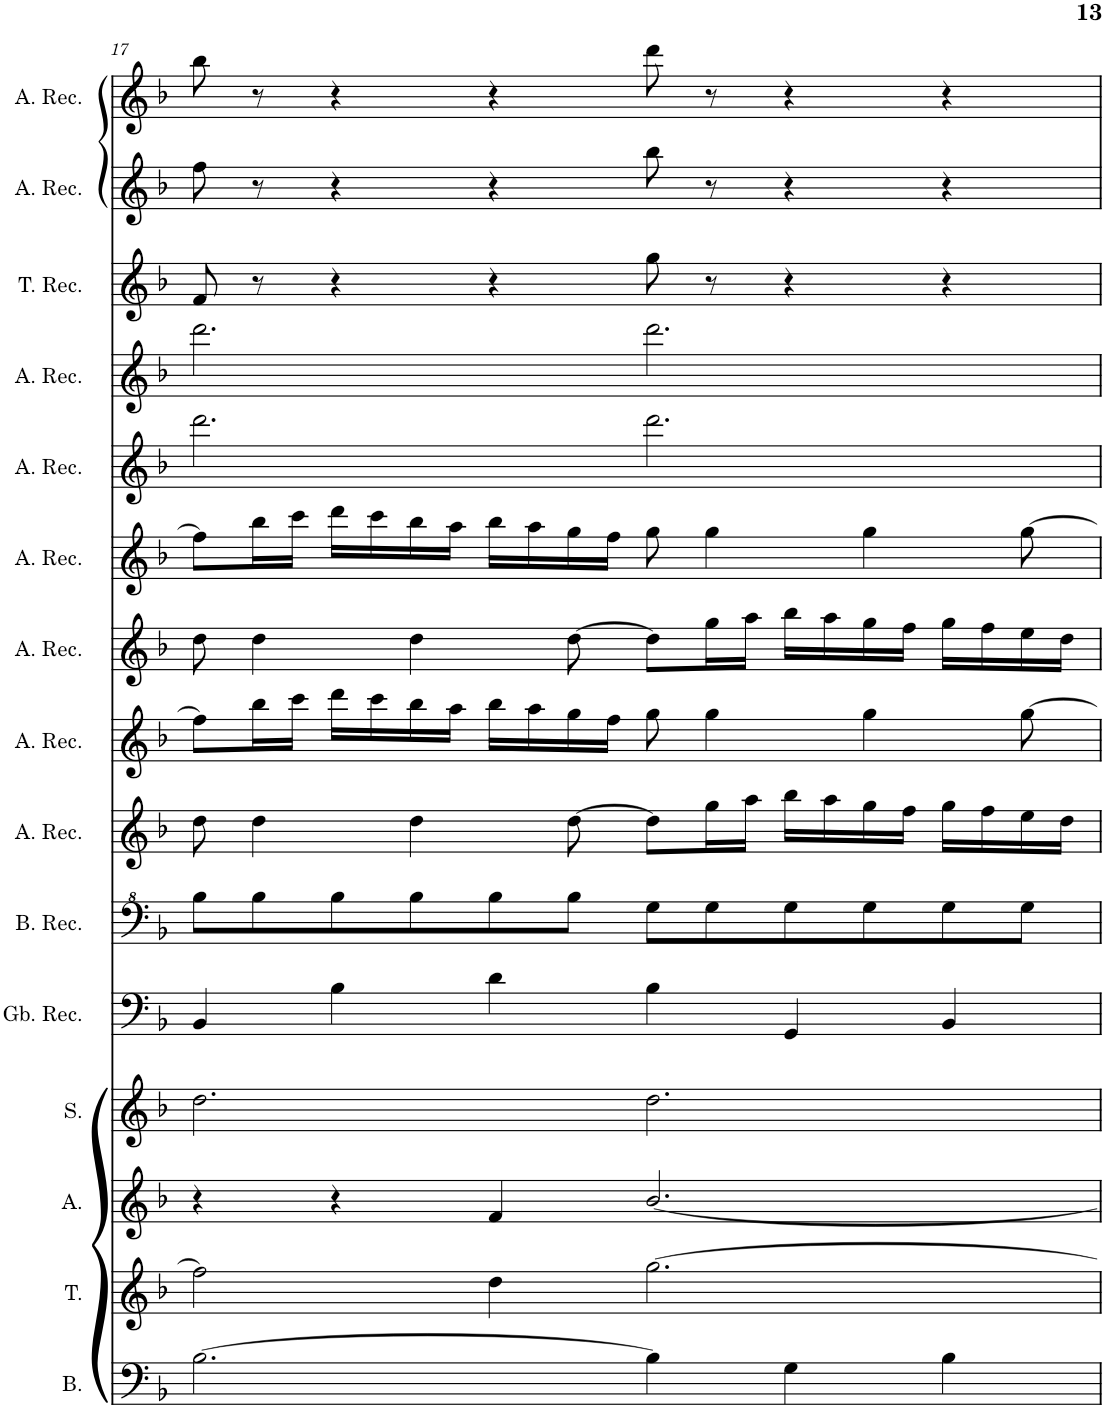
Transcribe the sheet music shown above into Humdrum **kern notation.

**kern	**kern	**kern	**kern	**kern	**kern	**kern	**kern	**kern	**kern	**kern	**kern	**kern	**kern	**kern	**kern
*part16	*part15	*part14	*part13	*part12	*part11	*part10	*part9	*part8	*part7	*part6	*part5	*part4	*part3	*part2	*part1
*staff16	*staff15	*staff14	*staff13	*staff12	*staff11	*staff10	*staff9	*staff8	*staff7	*staff6	*staff5	*staff4	*staff3	*staff2	*staff1
*I"Bass	*I"Tenor	*I"Alto	*I"Soprano	*I"Greatbass Recorder	*I"Bass Recorder	*I"Alto Recorder	*I"Alto Recorder	*I"Alto Recorder	*I"Alto Recorder	*I"Alto Recorder	*I"Alto Recorder	*I"Timpani	*I"Tenor Recorder	*I"Alto Recorder	*I"Alto Recorder
*I'B.	*I'T.	*I'A.	*I'S.	*I'Gb. Rec.	*I'B. Rec.	*I'A. Rec.	*I'A. Rec.	*I'A. Rec.	*I'A. Rec.	*I'A. Rec.	*I'A. Rec.	*I'Timp.	*I'T. Rec.	*I'A. Rec.	*I'A. Rec.
!!LO:PB:g=z
*clefF4	*clefG2	*clefG2	*clefG2	*clefF4	*clefF^4	*clefG2	*clefG2	*clefG2	*clefG2	*clefG2	*clefG2	*clefF4	*clefG2	*clefG2	*clefG2
*k[b-]	*k[b-]	*k[b-]	*k[b-]	*k[b-]	*k[b-]	*k[b-]	*k[b-]	*k[b-]	*k[b-]	*k[b-]	*k[b-]	*k[b-]	*k[b-]	*k[b-]	*k[b-]
*M6/4	*M6/4	*M6/4	*M6/4	*M6/4	*M6/4	*M6/4	*M6/4	*M6/4	*M6/4	*M6/4	*M6/4	*M6/4	*M6/4	*M6/4	*M6/4
=17	=17	=17	=17	=17	=17	=17	=17	=17	=17	=17	=17	=17	=17	=17	=17
[2.B-\	2ff\]	4r	2.dd\	4BB-/	8b-\L	8dd\	8ff\L]	8dd\	8ff\L]	2.ddd\	2.ddd\	8F	8f/	8ff\	8bb-\
.	.	.	.	.	8b-\	4dd\	16bb-\L	4dd\	16bb-\L	.	.	8r	8r	8r	8r
.	.	.	.	.	.	.	16ccc\JJ	.	16ccc\JJ	.	.	.	.	.	.
.	.	4r	.	4B-\	8b-\	.	16ddd\LL	.	16ddd\LL	.	.	4r	4r	4r	4r
.	.	.	.	.	.	.	16ccc\	.	16ccc\	.	.	.	.	.	.
.	.	.	.	.	8b-\	4dd\	16bb-\	4dd\	16bb-\	.	.	.	.	.	.
.	.	.	.	.	.	.	16aa\JJ	.	16aa\JJ	.	.	.	.	.	.
.	4dd\	4f/	.	4d\	8b-\	.	16bb-\LL	.	16bb-\LL	.	.	4r	4r	4r	4r
.	.	.	.	.	.	.	16aa\	.	16aa\	.	.	.	.	.	.
.	.	.	.	.	8b-\J	[8dd\	16gg\	[8dd\	16gg\	.	.	.	.	.	.
.	.	.	.	.	.	.	16ff\JJ	.	16ff\JJ	.	.	.	.	.	.
4B-\]	[2.gg\	[2.b-/	2.dd\	4B-\	8g\L	8dd\L]	8gg\	8dd\L]	8gg\	2.ddd\	2.ddd\	8F	8gg\	8bb-\	8ddd\
.	.	.	.	.	8g\	16gg\L	4gg\	16gg\L	4gg\	.	.	8r	8r	8r	8r
.	.	.	.	.	.	16aa\JJ	.	16aa\JJ	.	.	.	.	.	.	.
4G\	.	.	.	4GG/	8g\	16bb-\LL	.	16bb-\LL	.	.	.	4r	4r	4r	4r
.	.	.	.	.	.	16aa\	.	16aa\	.	.	.	.	.	.	.
.	.	.	.	.	8g\	16gg\	4gg\	16gg\	4gg\	.	.	.	.	.	.
.	.	.	.	.	.	16ff\JJ	.	16ff\JJ	.	.	.	.	.	.	.
4B-\	.	.	.	4BB-/	8g\	16gg\LL	.	16gg\LL	.	.	.	4r	4r	4r	4r
.	.	.	.	.	.	16ff\	.	16ff\	.	.	.	.	.	.	.
.	.	.	.	.	8g\J	16ee\	[8gg\	16ee\	[8gg\	.	.	.	.	.	.
.	.	.	.	.	.	16dd\JJ	.	16dd\JJ	.	.	.	.	.	.	.
=	=	=	=	=	=	=	=	=	=	=	=	=	=	=	=
*-	*-	*-	*-	*-	*-	*-	*-	*-	*-	*-	*-	*-	*-	*-	*-
